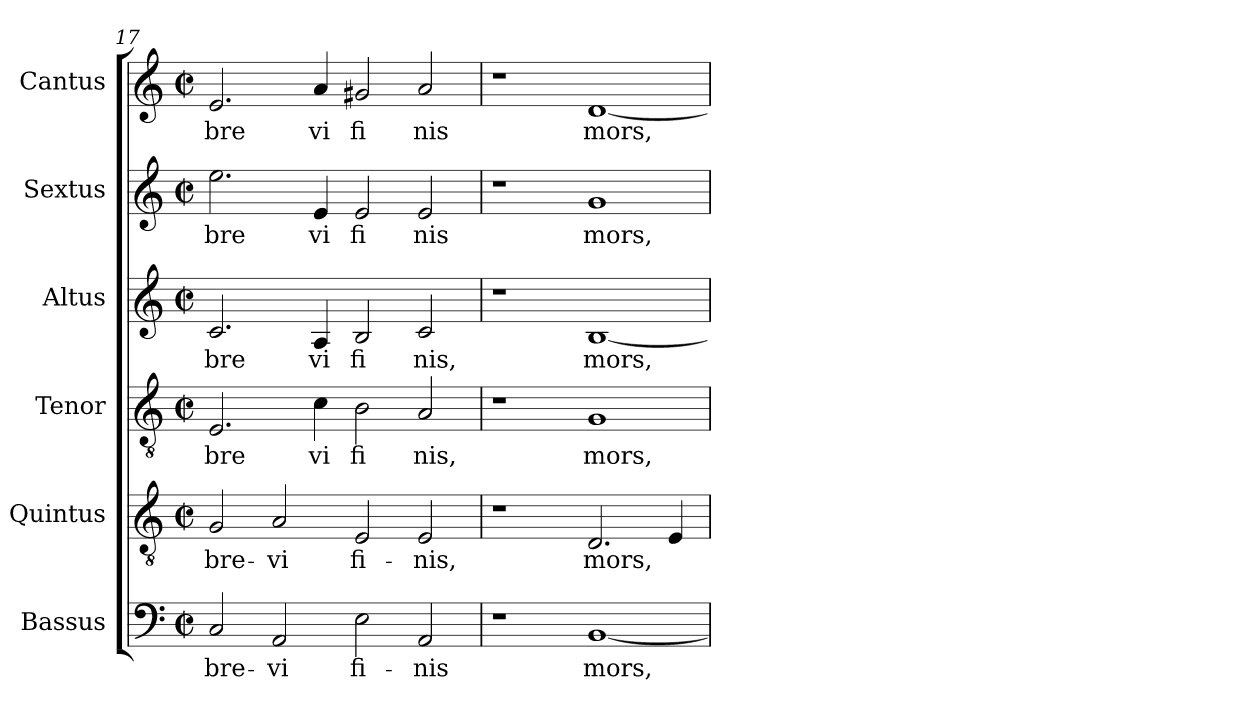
**kern	**text	**kern	**text	**kern	**text	**kern	**text	**kern	**text	**kern	**text
*part6	*part6	*part5	*part5	*part4	*part4	*part3	*part3	*part2	*part2	*part1	*part1
*staff6	*staff6	*staff5	*staff5	*staff4	*staff4	*staff3	*staff3	*staff2	*staff2	*staff1	*staff1
*I"Bassus	*	*I"Quintus	*	*I"Tenor	*	*I"Altus	*	*I"Sextus	*	*I"Cantus	*
*clefF4	*	*clefGv2	*	*clefGv2	*	*clefG2	*	*clefG2	*	*clefG2	*
*k[]	*	*k[]	*	*k[]	*	*k[]	*	*k[]	*	*k[]	*
*C:	*	*C:	*	*C:	*	*C:	*	*C:	*	*C:	*
*M2/2	*	*M2/2	*	*M2/2	*	*M2/2	*	*M2/2	*	*M2/2	*
*met(c|)	*	*met(c|)	*	*met(c|)	*	*met(c|)	*	*met(c|)	*	*met(c|)	*
=17	=17	=17	=17	=17	=17	=17	=17	=17	=17	=17	=17
!	!LO:LY:b	!	!LO:LY:b	!	!LO:LY:b:cj	!	!LO:LY:b	!	!LO:LY:b	!	!LO:LY:b
2C/	bre-	2G/	bre-	2.E/	bre	2.c/	bre	2.ee\	bre	2.e/	bre
!	!LO:LY:b	!	!LO:LY:b	!	!	!	!	!	!	!	!
2AA/	-vi	2A/	-vi	.	.	.	.	.	.	.	.
!	!	!	!	!	!LO:LY:b:cj	!	!LO:LY:b	!	!LO:LY:b	!	!LO:LY:b
.	.	.	.	4c\	vi	4A/	vi	4e/	vi	4a/	vi
!	!LO:LY:b	!	!LO:LY:b	!	!LO:LY:b:cj	!	!LO:LY:b	!	!LO:LY:b	!	!LO:LY:b
2E\	fi-	2E/	fi-	2B\	fi	2B/	fi	2e/	fi	2g#X/	fi
!	!LO:LY:b	!	!LO:LY:b	!	!LO:LY:b:cj	!	!LO:LY:b	!	!LO:LY:b	!	!LO:LY:b
2AA/	-nis	2E/	-nis,	2A/	nis,	2c/	nis,	2e/	nis	2a/	nis
=18	=18	=18	=18	=18	=18	=18	=18	=18	=18	=18	=18
1r	.	1r	.	1r	.	1r	.	1r	.	1r	.
!	!LO:LY:b	!	!LO:LY:b	!	!LO:LY:b:cj	!	!LO:LY:b	!	!LO:LY:b	!	!LO:LY:b
[<1BB	mors,	2.D/	mors,	1G	mors,	[<1B	mors,	1g	mors,	[<1d	mors,
!	!	!	!LO:LY:b	!	!	!	!	!	!	!	!
.	.	4E/	.	.	.	.	.	.	.	.	.
=	=	=	=	=	=	=	=	=	=	=	=
*-	*-	*-	*-	*-	*-	*-	*-	*-	*-	*-	*-
